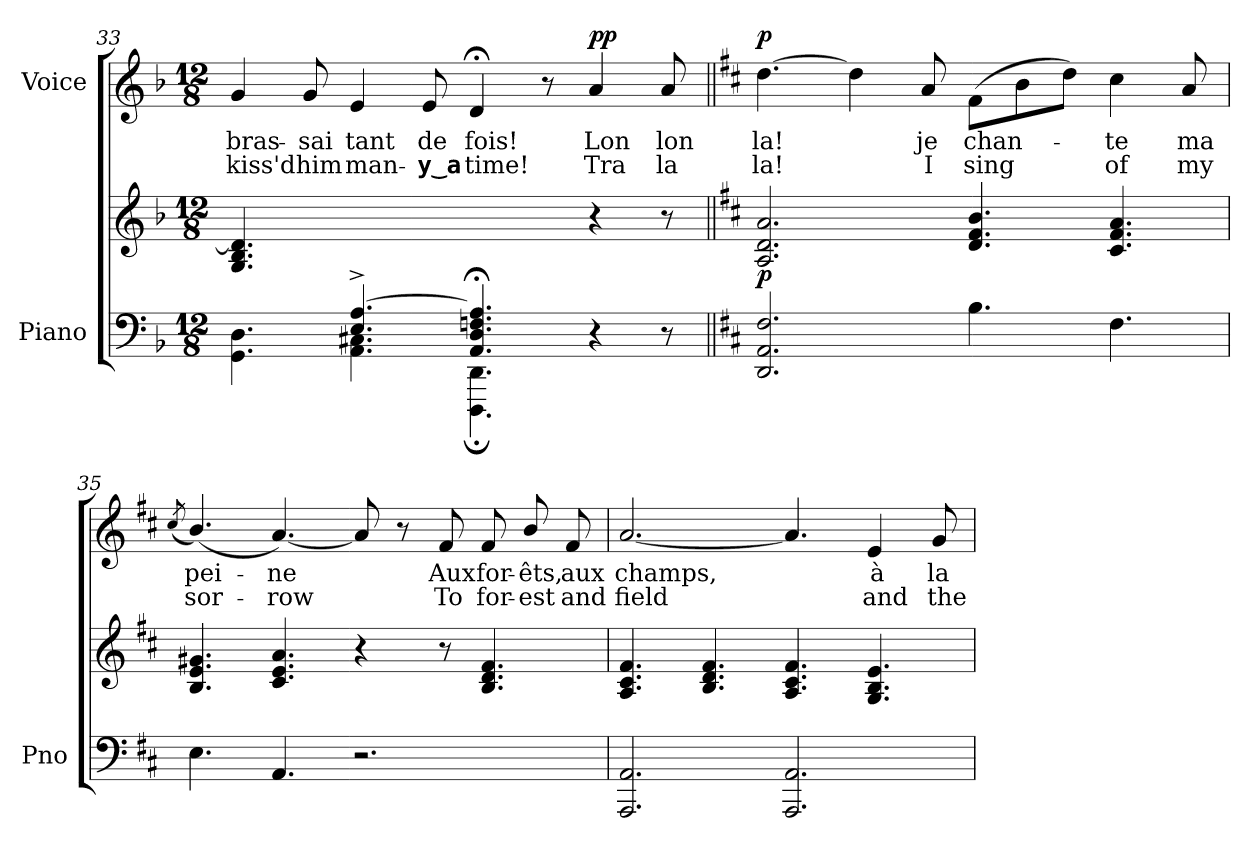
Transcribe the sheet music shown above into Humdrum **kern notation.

**kern	**kern	**dynam	**kern	**text	**text	**dynam
*part2	*part2	*part2	*part1	*part1	*part1	*part1
*staff3	*staff2	*staff2/3	*staff1	*staff1	*staff1	*staff1
*I"Piano	*	*	*I"Voice	*	*	*
*I'Pno	*	*	*	*	*	*
*clefF4	*clefG2	*	*clefG2	*	*	*
*k[b-]	*k[b-]	*	*k[b-]	*	*	*
*M12/8	*M12/8	*	*M12/8	*	*	*
=33	=33	=33	=33	=33	=33	=33
*^	*	*	*	*	*	*
!	!	!	!	!	!LO:LY:b	!LO:LY:b	!
4.ryy	4.GG\ 4.D\	4.G/ 4.B-/ 4.d/]	.	4g/	-bras-	kiss'd	.
!	!	!	!	!	!LO:LY:b	!LO:LY:b	!
.	.	.	.	8g/	-sai	him	.
!	!	!	!	!	!LO:LY:b	!LO:LY:b	!
4.E/^> [4.A/^>	4.AA\ 4.C#X\	2.ryy	.	4e/	tant	man-	.
!	!	!	!	!	!LO:LY:b	!LO:LY:b	!
.	.	.	.	8e/	de	-y‿a	.
!	!	!	!	!	!LO:LY:b	!LO:LY:b	!
4.AA/;< 4.D/;< 4.Fn/;< 4.A/];<	4.DDD\; 4.DD\;	.	.	4d;</	fois!	time!	.
.	.	.	.	8r	.	.	.
!	!	!	!	!	!LO:LY:b	!LO:LY:b	!LO:DY:b
4.ryy	4r	4r	.	4a/	Lon	Tra	pp
!	!	!	!	!	!LO:LY:b	!LO:LY:b	!
.	8r	8r	.	8a/	lon	la	.
*v	*v	*	*	*	*	*	*
!!LO:PB:g=z
=34||	=34||	=34||	=34||	=34||	=34||	=34||
*k[f#c#]	*k[f#c#]	*	*k[f#c#]	*	*	*
*^	*	*	*	*	*	*
!	!	!	!LO:DY:b	!	!LO:LY:b	!LO:LY:b	!LO:DY:b
*v	*v	*	*	*	*	*	*
2.DD/ 2.AA/ 2.F#/	2.A/ 2.d/ 2.a/	p	[4.dd\	la!	la!	p
.	.	.	4dd\]	.	.	.
!	!	!	!	!LO:LY:b	!LO:LY:b	!
.	.	.	8a/	je	I	.
!	!	!	!	!LO:LY:b	!LO:LY:b	!
4.B\	4.d/ 4.f#/ 4.b/	.	(8f#\L	chan-	sing	.
.	.	.	8b\	.	.	.
.	.	.	8dd\J)	.	.	.
!	!	!	!	!LO:LY:b	!LO:LY:b	!
4.F#\	4.c#/ 4.f#/ 4.a/	.	4cc#\	-te	of	.
!	!	!	!	!LO:LY:b	!LO:LY:b	!
.	.	.	8a/	ma	my	.
=35	=35	=35	=35	=35	=35	=35
.	.	.	(8qcc#/	.	.	.
!	!	!	!	!LO:LY:b	!LO:LY:b	!
4.E\	4.B/ 4.e/ 4.g#X/	.	(4.b/)	pei-	sor-	.
!	!	!	!	!LO:LY:b	!LO:LY:b	!
4.AA/	4.c#/ 4.e/ 4.a/	.	[4.a/)	-ne	-row	.
2.r	4r	.	8a/]	.	.	.
.	.	.	8r	.	.	.
!	!	!	!	!LO:LY:b	!LO:LY:b	!
.	8r	.	8f#/	Aux	To	.
!	!	!	!	!LO:LY:b	!LO:LY:b	!
.	4.B/ 4.d/ 4.f#/	.	8f#/	for-	for-	.
!	!	!	!	!LO:LY:b	!LO:LY:b	!
.	.	.	8b/	-êts,	-est	.
!	!	!	!	!LO:LY:b	!LO:LY:b	!
.	.	.	8f#/	aux	and	.
=36	=36	=36	=36	=36	=36	=36
!	!	!	!	!LO:LY:b	!LO:LY:b	!
2.AAA/ 2.AA/	4.A/ 4.c#/ 4.f#/	.	[2.a/	champs,	field	.
.	4.B/ 4.d/ 4.f#/	.	.	.	.	.
2.AAA/ 2.AA/	4.A/ 4.c#/ 4.f#/	.	4.a/]	.	.	.
!	!	!	!	!LO:LY:b	!LO:LY:b	!
.	4.G/ 4.B/ 4.e/	.	4e/	à	and	.
!	!	!	!	!LO:LY:b	!LO:LY:b	!
.	.	.	8g/	la	the	.
=	=	=	=	=	=	=
*-	*-	*-	*-	*-	*-	*-
